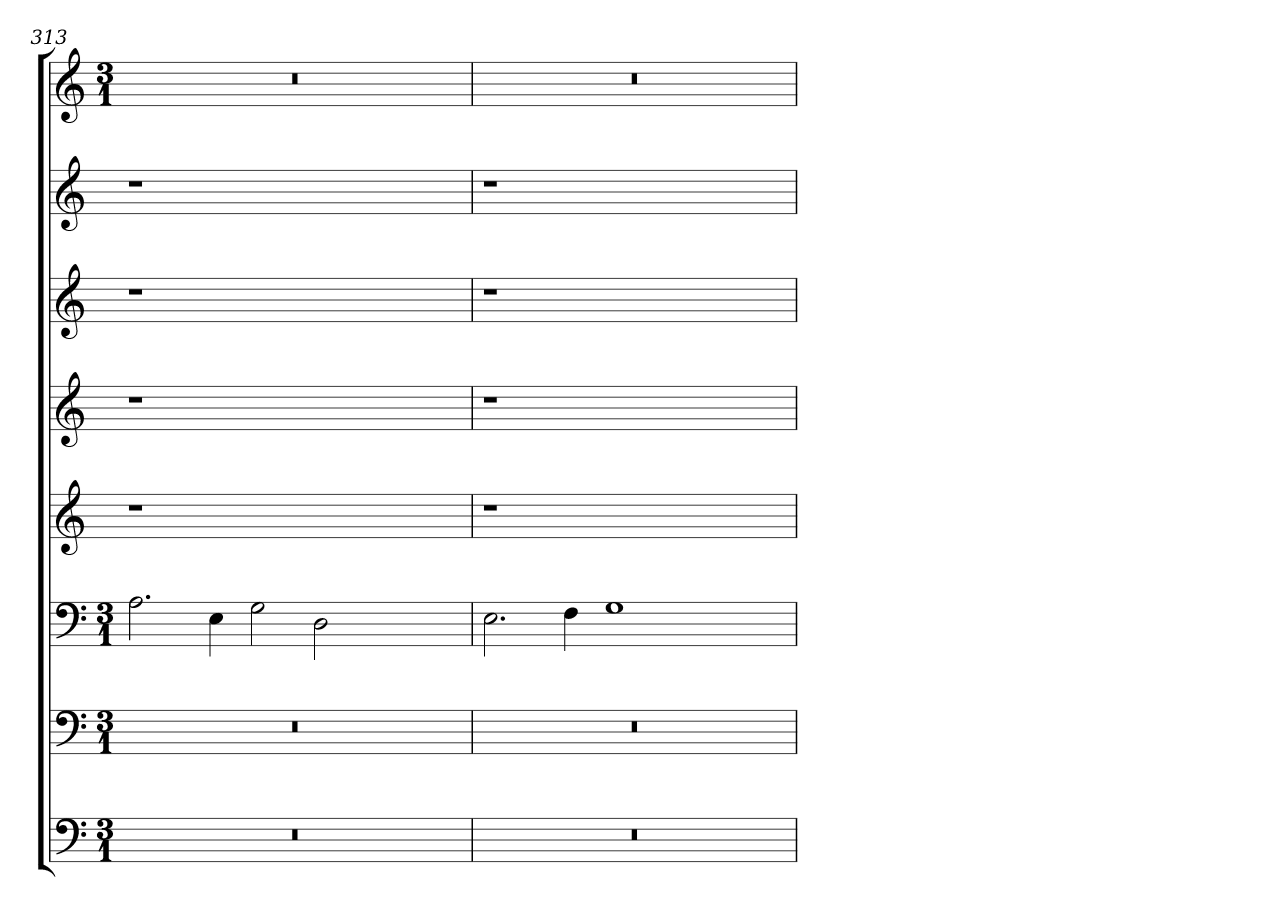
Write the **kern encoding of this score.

**kern	**kern	**kern	**kern	**kern	**kern	**kern	**kern
*part8	*part7	*part6	*part5	*part4	*part3	*part2	*part1
*staff8	*staff7	*staff6	*staff5	*staff4	*staff3	*staff2	*staff1
*clefF4	*clefF4	*clefF4	*clefG2	*clefG2	*clefG2	*clefG2	*clefG2
*k[]	*k[]	*k[]	*k[]	*k[]	*k[]	*k[]	*k[]
*C:	*C:	*C:	*C:	*C:	*C:	*C:	*C:
*M3/1	*M3/1	*M3/1	*	*	*	*	*M3/1
=313	=313	=313	=313	=313	=313	=313	=313
0.r	0.r	2.A\	1r	1r	1r	1r	0.r
.	.	4E\	.	.	.	.	.
.	.	2G\	0ryy	0ryy	0ryy	0ryy	.
.	.	2D\	.	.	.	.	.
.	.	1ryy	.	.	.	.	.
=314	=314	=314	=314	=314	=314	=314	=314
0.r	0.r	2.E\	1r	1r	1r	1r	0.r
.	.	4F>\	.	.	.	.	.
.	.	1G>	0ryy	0ryy	0ryy	0ryy	.
.	.	1ryy	.	.	.	.	.
=	=	=	=	=	=	=	=
*-	*-	*-	*-	*-	*-	*-	*-
